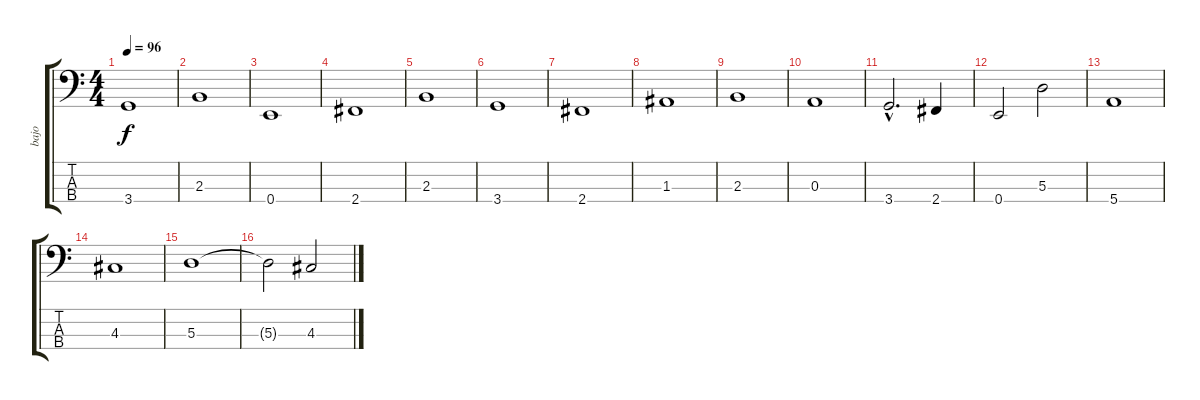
\track ("bajo" "bajo") {instrument electricbassfinger}
\staff {score tabs}
\tuning (G2 D2 A1 E1) {hide}
\ts (4 4)
\tempo 96
\clef f4
\ks c
3.4.1{dy f} |
2.3.1 |
0.4.1 |
2.4.1 |
2.3.1 |
3.4.1 |
2.4.1 |
1.3.1 |
2.3.1 |
0.3.1 |
3.4{hac}.2{d} 2.4.4 |
0.4.2 5.3.2 |
5.4.1 |
4.3.1 |
5.3.1 |
5.3{t}.2 4.3.2
